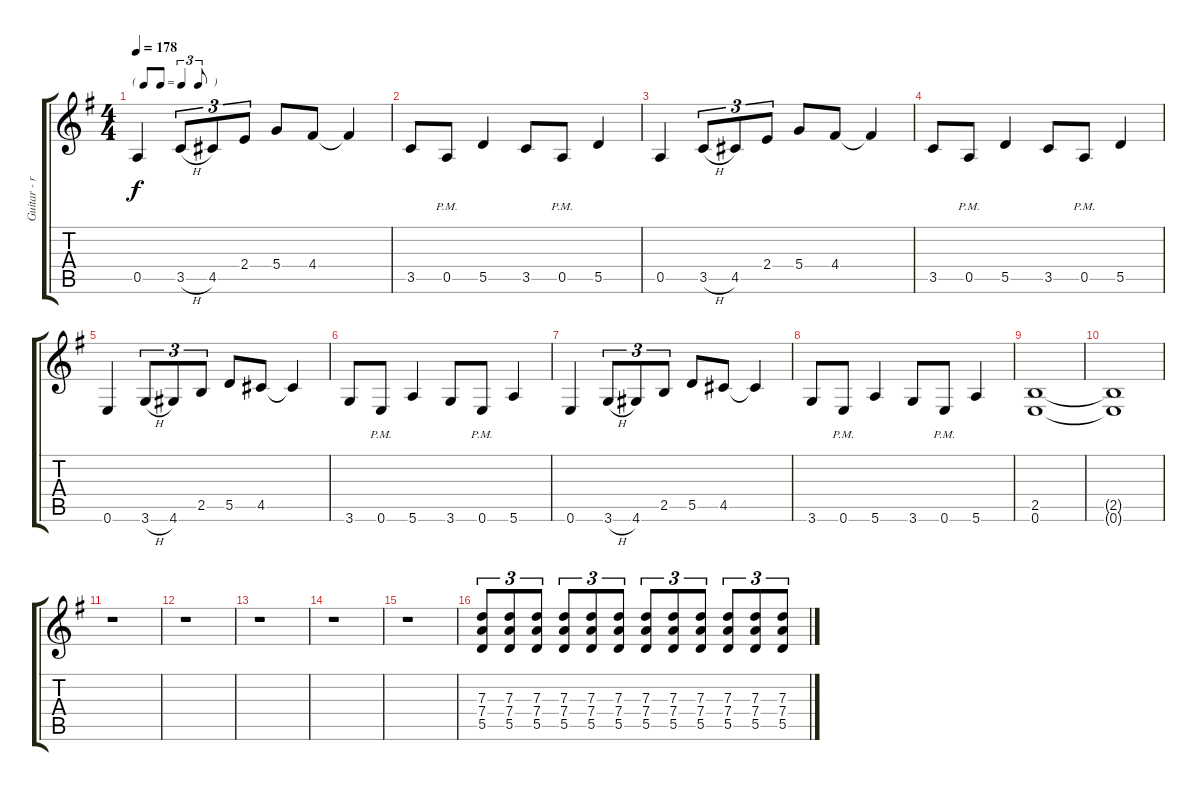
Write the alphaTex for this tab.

\track ("Guitar - right" "Guitar - r") {instrument distortionguitar}
\staff {score tabs}
\tuning (E4 B3 G3 D3 A2 E2) {hide}
\ts (4 4)
\tf triplet8th
\tempo 178
\clef g2
\ks g
0.5.4{dy f} 3.5{h}.8{tu (3 2)} 4.5.8{tu (3 2)} 2.4.8{tu (3 2)} 5.4.8 4.4.8 4.4{t}.4 |
3.5.8 0.5{pm}.8 5.5.4 3.5.8 0.5{pm}.8 5.5.4 |
0.5.4 3.5{h}.8{tu (3 2)} 4.5.8{tu (3 2)} 2.4.8{tu (3 2)} 5.4.8 4.4.8 4.4{t}.4 |
3.5.8 0.5{pm}.8 5.5.4 3.5.8 0.5{pm}.8 5.5.4 |
0.6.4 3.6{h}.8{tu (3 2)} 4.6.8{tu (3 2)} 2.5.8{tu (3 2)} 5.5.8 4.5.8 4.5{t}.4 |
3.6.8 0.6{pm}.8 5.6.4 3.6.8 0.6{pm}.8 5.6.4 |
0.6.4 3.6{h}.8{tu (3 2)} 4.6.8{tu (3 2)} 2.5.8{tu (3 2)} 5.5.8 4.5.8 4.5{t}.4 |
3.6.8 0.6{pm}.8 5.6.4 3.6.8 0.6{pm}.8 5.6.4 |
(2.5 0.6).1 |
(2.5{t} 0.6{t}).1 |
r.1 |
r.1 |
r.1 |
r.1 |
r.1 |
(7.3 7.4 5.5).8{tu (3 2) volume 12} (7.3 7.4 5.5).8{tu (3 2)} (7.3 7.4 5.5).8{tu (3 2)} (7.3 7.4 5.5).8{tu (3 2)} (7.3 7.4 5.5).8{tu (3 2)} (7.3 7.4 5.5).8{tu (3 2)} (7.3 7.4 5.5).8{tu (3 2)} (7.3 7.4 5.5).8{tu (3 2)} (7.3 7.4 5.5).8{tu (3 2)} (7.3 7.4 5.5).8{tu (3 2)} (7.3 7.4 5.5).8{tu (3 2)} (7.3 7.4 5.5).8{tu (3 2)}
